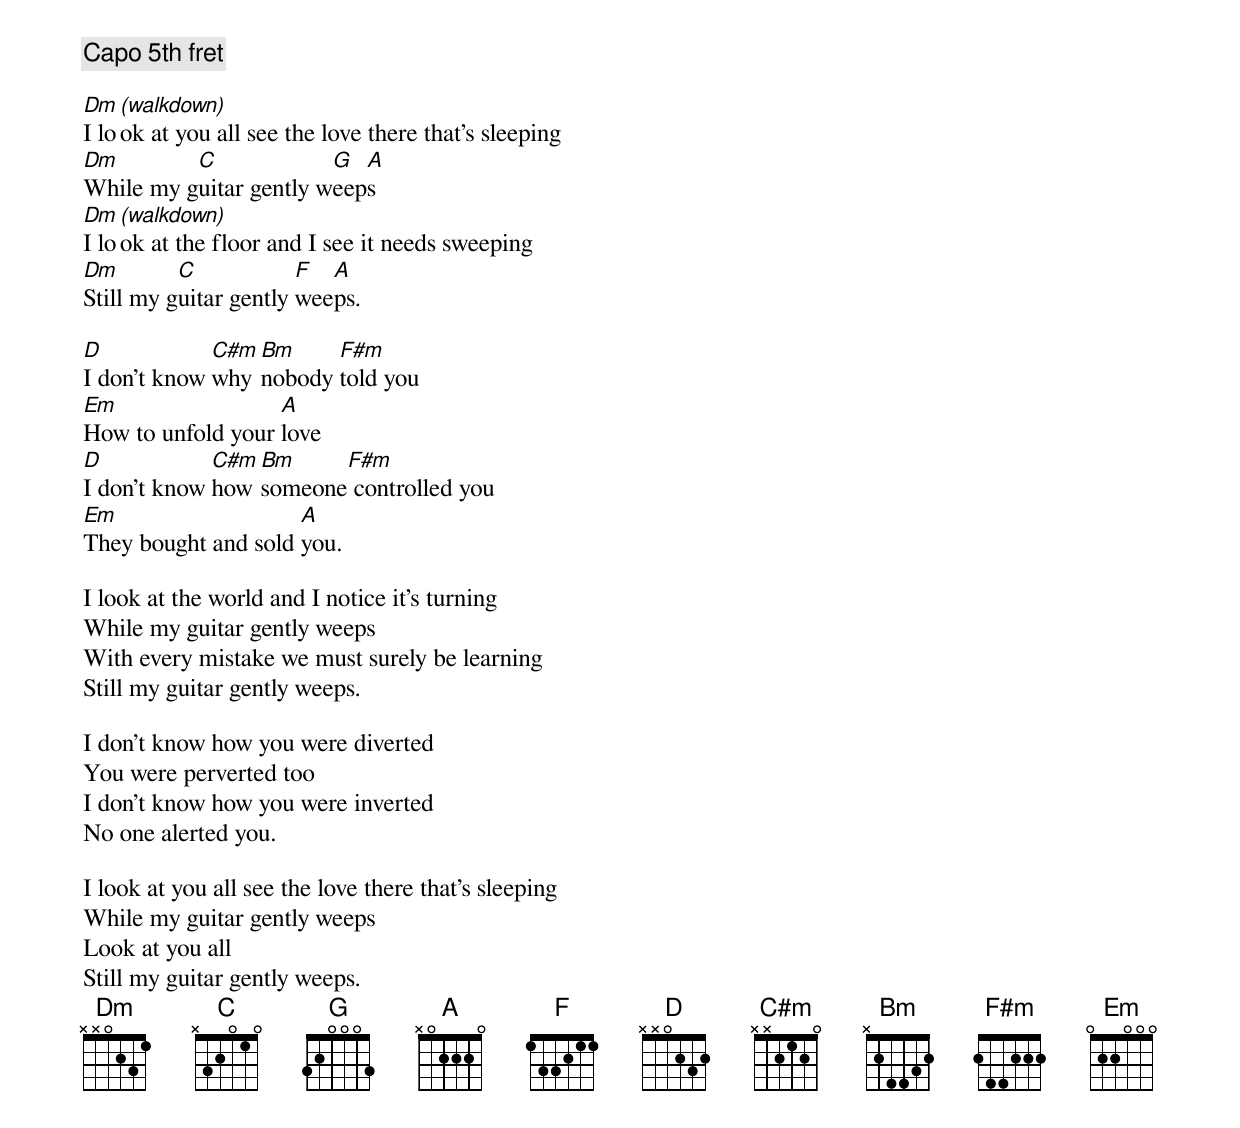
{{< youtube VJDJs9dumZI >}}
Capo 5th fret

Dm  (walkdown)
I look at you all see the love there that's sleeping
Dm        C             G  A
While my guitar gently weeps
Dm  (walkdown)
I look at the floor and I see it needs sweeping
Dm        C            F  A
Still my guitar gently weeps.

D            C#m Bm     F#m
I don't know why nobody told you
Em                 A
How to unfold your love
D            C#m Bm     F#m
I don't know how someone controlled you
Em                   A
They bought and sold you.

I look at the world and I notice it's turning
While my guitar gently weeps
With every mistake we must surely be learning
Still my guitar gently weeps.

I don't know how you were diverted
You were perverted too
I don't know how you were inverted
No one alerted you.

I look at you all see the love there that's sleeping
While my guitar gently weeps
Look at you all
Still my guitar gently weeps.
